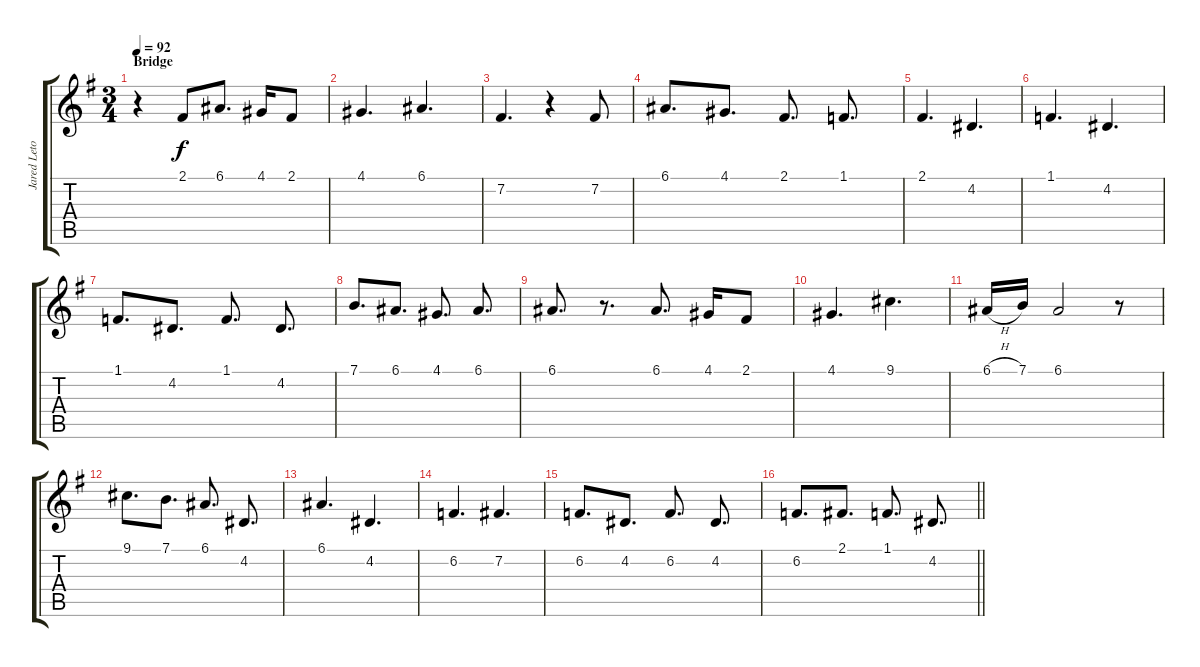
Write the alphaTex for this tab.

\track ("Jared Leto (Vocals)" "Jared Leto") {instrument oboe}
\staff {score tabs}
\tuning (E4 B3 G3 D3 A2 E2) {hide}
\ts (3 4)
\section ("" "Bridge")
\tempo 92
\clef g2
\ks g
r.4{dy f} 2.1.8 6.1.8{d} 4.1.16 2.1.8 |
4.1.4{d} 6.1.4{d} |
7.2.4{d} r.4 7.2.8 |
6.1.8{d} 4.1.8{d} 2.1.8{d} 1.1.8{d} |
2.1.4{d} 4.2.4{d} |
1.1.4{d} 4.2.4{d} |
1.1.8{d} 4.2.8{d} 1.1.8{d} 4.2.8{d} |
7.1.8{d} 6.1.8{d} 4.1.8{d} 6.1.8{d} |
6.1.8{d} r.8{d} 6.1.8{d} 4.1.16 2.1.8 |
4.1.4{d} 9.1.4{d} |
6.1{h}.16 7.1.16 6.1.2 r.8 |
9.1.8{d} 7.1.8{d} 6.1.8{d} 4.2.8{d} |
6.1.4{d} 4.2.4{d} |
6.2.4{d} 7.2.4{d} |
6.2.8{d} 4.2.8{d} 6.2.8{d} 4.2.8{d} |
\barLineRight lightlight
6.2.8{d} 2.1.8{d} 1.1.8{d} 4.2.8{d}
